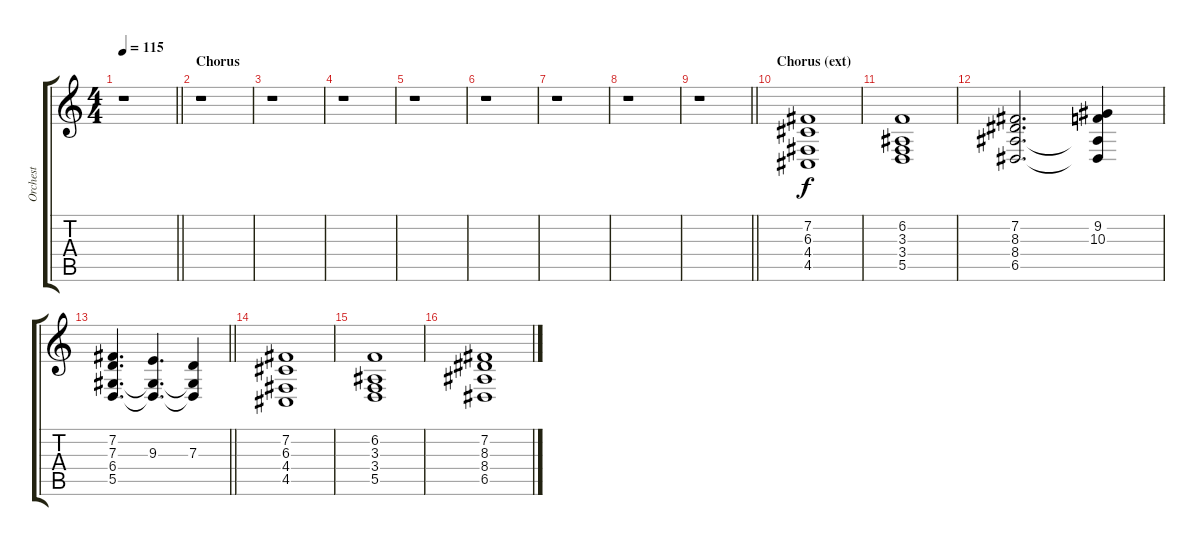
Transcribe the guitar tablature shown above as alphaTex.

\track ("Orchest" "Orchest") {instrument synthstrings1}
\staff {score tabs}
\tuning (E4 B3 G3 D3 A2 E2) {hide}
\ts (4 4)
\tempo 115
\clef g2
\barLineRight lightlight
\ks c
r.1{dy f} |
\section ("" "Chorus")
r.1 |
r.1 |
r.1 |
r.1 |
r.1 |
r.1 |
r.1 |
\barLineRight lightlight
r.1 |
\section ("" "Chorus (ext)")
(7.2 6.3 4.4 4.5).1 |
(6.2 3.3 3.4 5.5).1 |
(7.2 8.3 8.4 6.5).2{d} (9.2 10.3 8.4{t} 6.5{t}).4 |
\barLineRight lightlight
(7.2 7.3 6.4 5.5).4{d} (9.3 6.4{t} 5.5{t}).4{d} (7.3 6.4{t} 5.5{t}).4 |
(7.2 6.3 4.4 4.5).1 |
(6.2 3.3 3.4 5.5).1 |
(7.2 8.3 8.4 6.5).1
